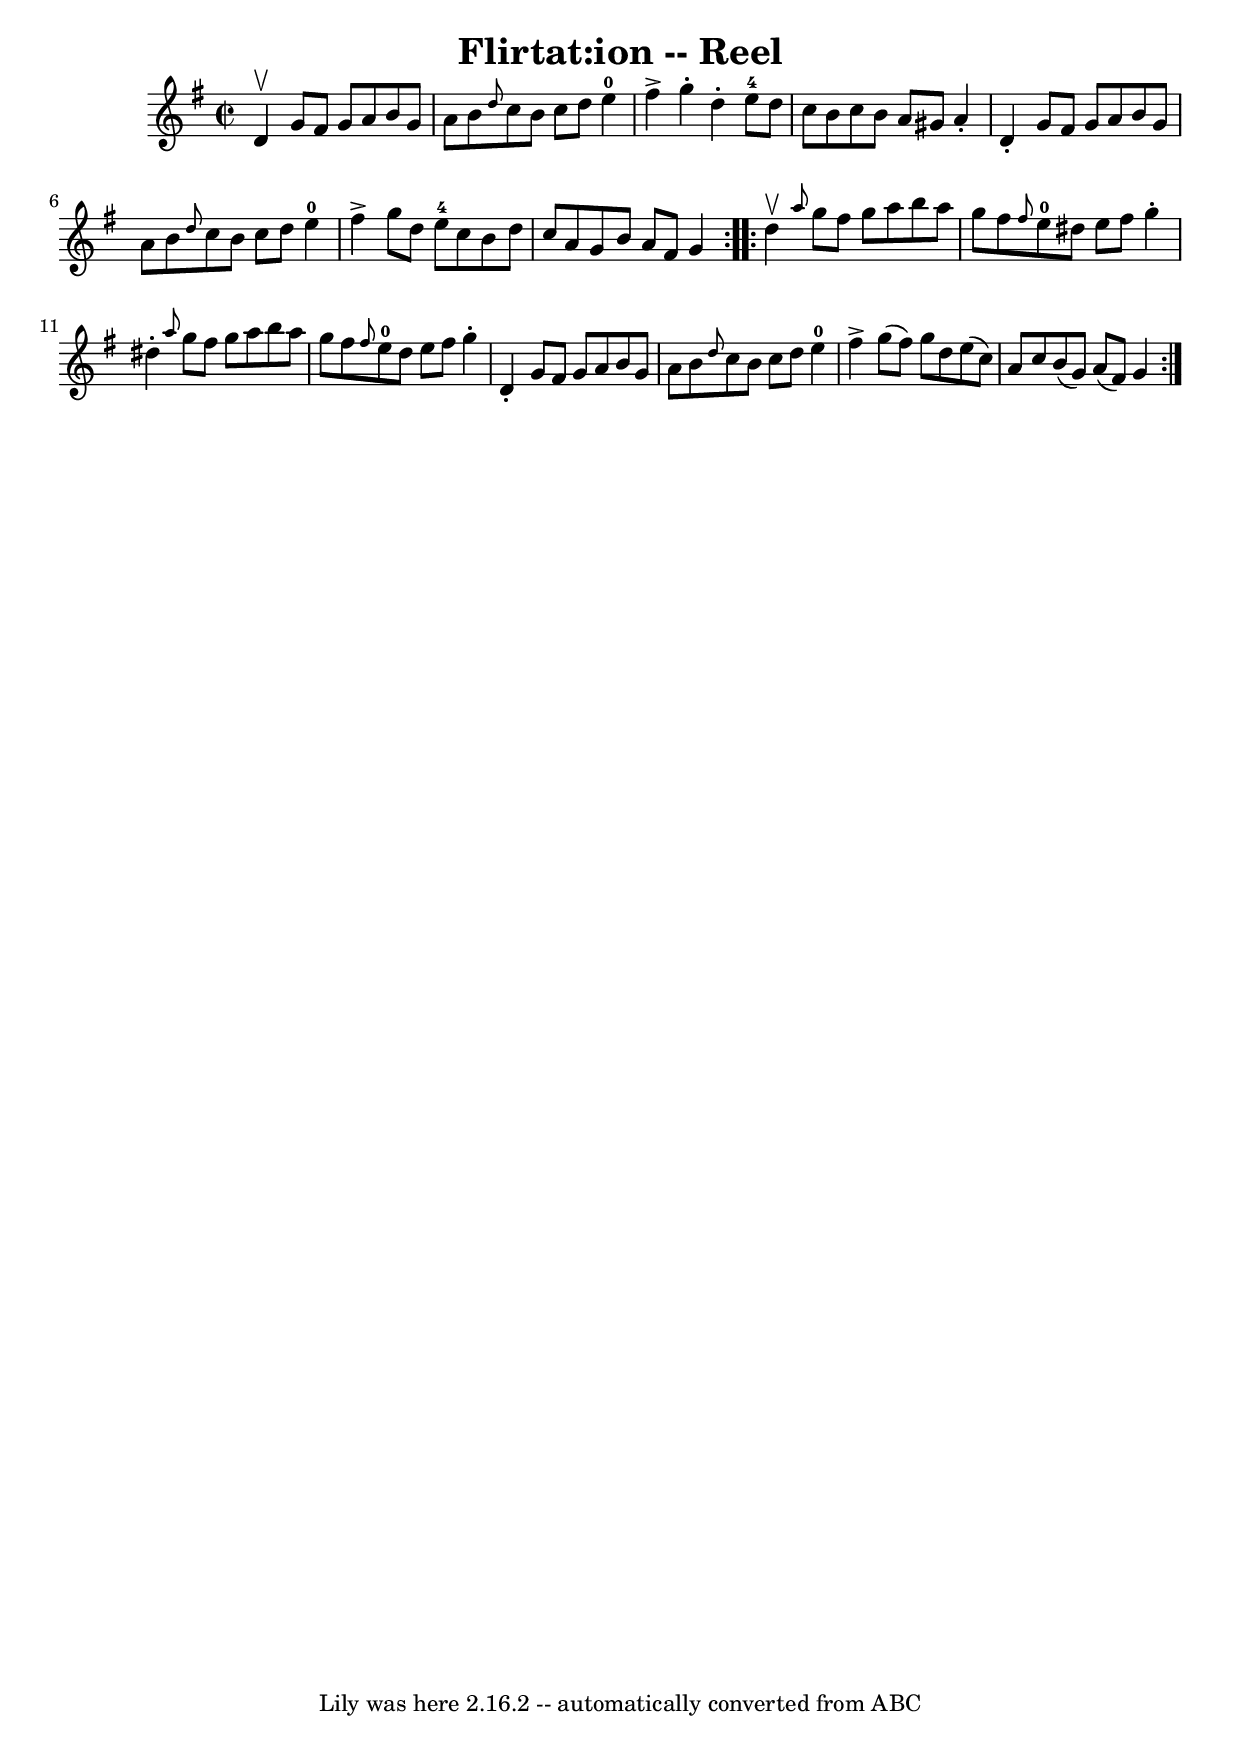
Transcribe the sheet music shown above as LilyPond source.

\version "2.16.2"
\include "Mammoth.ily"
\header {
  %% book = "Ryan's Mammoth Collection"
  crossRefNumber = "1"
  footnotes = "\\\\306"
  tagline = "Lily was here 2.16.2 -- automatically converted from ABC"
  title = "Flirtat:ion -- Reel"

}
voicedefault =  {



  \repeat volta 2 {

    \override Staff.TimeSignature #'style = #'C
    \time 2/2 
    \key g \major
    d'4^\upbow |
    g'8 fis'8 g'8 a'8  
    b'8 g'8 a'8 b'8    |
    \grace { d''8  
	   } c''8 b'8    
    c''8 d''8 e''4-0 fis''4^\accent   |
    g''4 -. d''4 -.    
    e''8-4 d''8 c''8 b'8    |
    c''8 b'8 a'8 gis'8    
    a'4 -. d'4 -.   |
    g'8 fis'8 g'8 a'8 b'8 g'8 a'8  
    b'8    |
    \grace { d''8  
	   } c''8 b'8 c''8 d''8 e''4 -0 fis''4^\accent   |
    g''8 d''8 e''8-4 c''8 b'8    
    d''8 c''8 a'8    |
    g'8 b'8 a'8 fis'8 g'4    
  }     

  \repeat volta 2 {
    d''4^\upbow |
    \grace { a''8  
	   } g''8    
    fis''8 g''8 a''8 b''8 a''8 g''8 fis''8    |
    \grace {   
      fis''8  
    } e''8-0 dis''8 e''8 fis''8 g''4 -. dis''4 -.   
    |
    \grace { a''8  
	   } g''8 fis''8 g''8 a''8 b''8 a''8   
    g''8 fis''8    |
    \grace { fis''8  
	   } e''8-0 d''8 e''8  
    fis''8 g''4 -. d'4 -.   |
    g'8 fis'8 g'8 a'8 b'8   
    g'8 a'8 b'8    |
    \grace { d''8  
	   } c''8 b'8 c''8    
    d''8 e''4-0 fis''4^\accent   |
    g''8 (fis''8) g''8   
    d''8 e''8 (c''8) a'8 c''8    |
    b'8 (g'8) a'8 (
    fis'8) g'4    
  }   

}

\score{
  <<

    \context Staff="default"
    {
      \voicedefault 
      
    }

  >>
  \layout {
    
  }
  \midi {
  }

}
